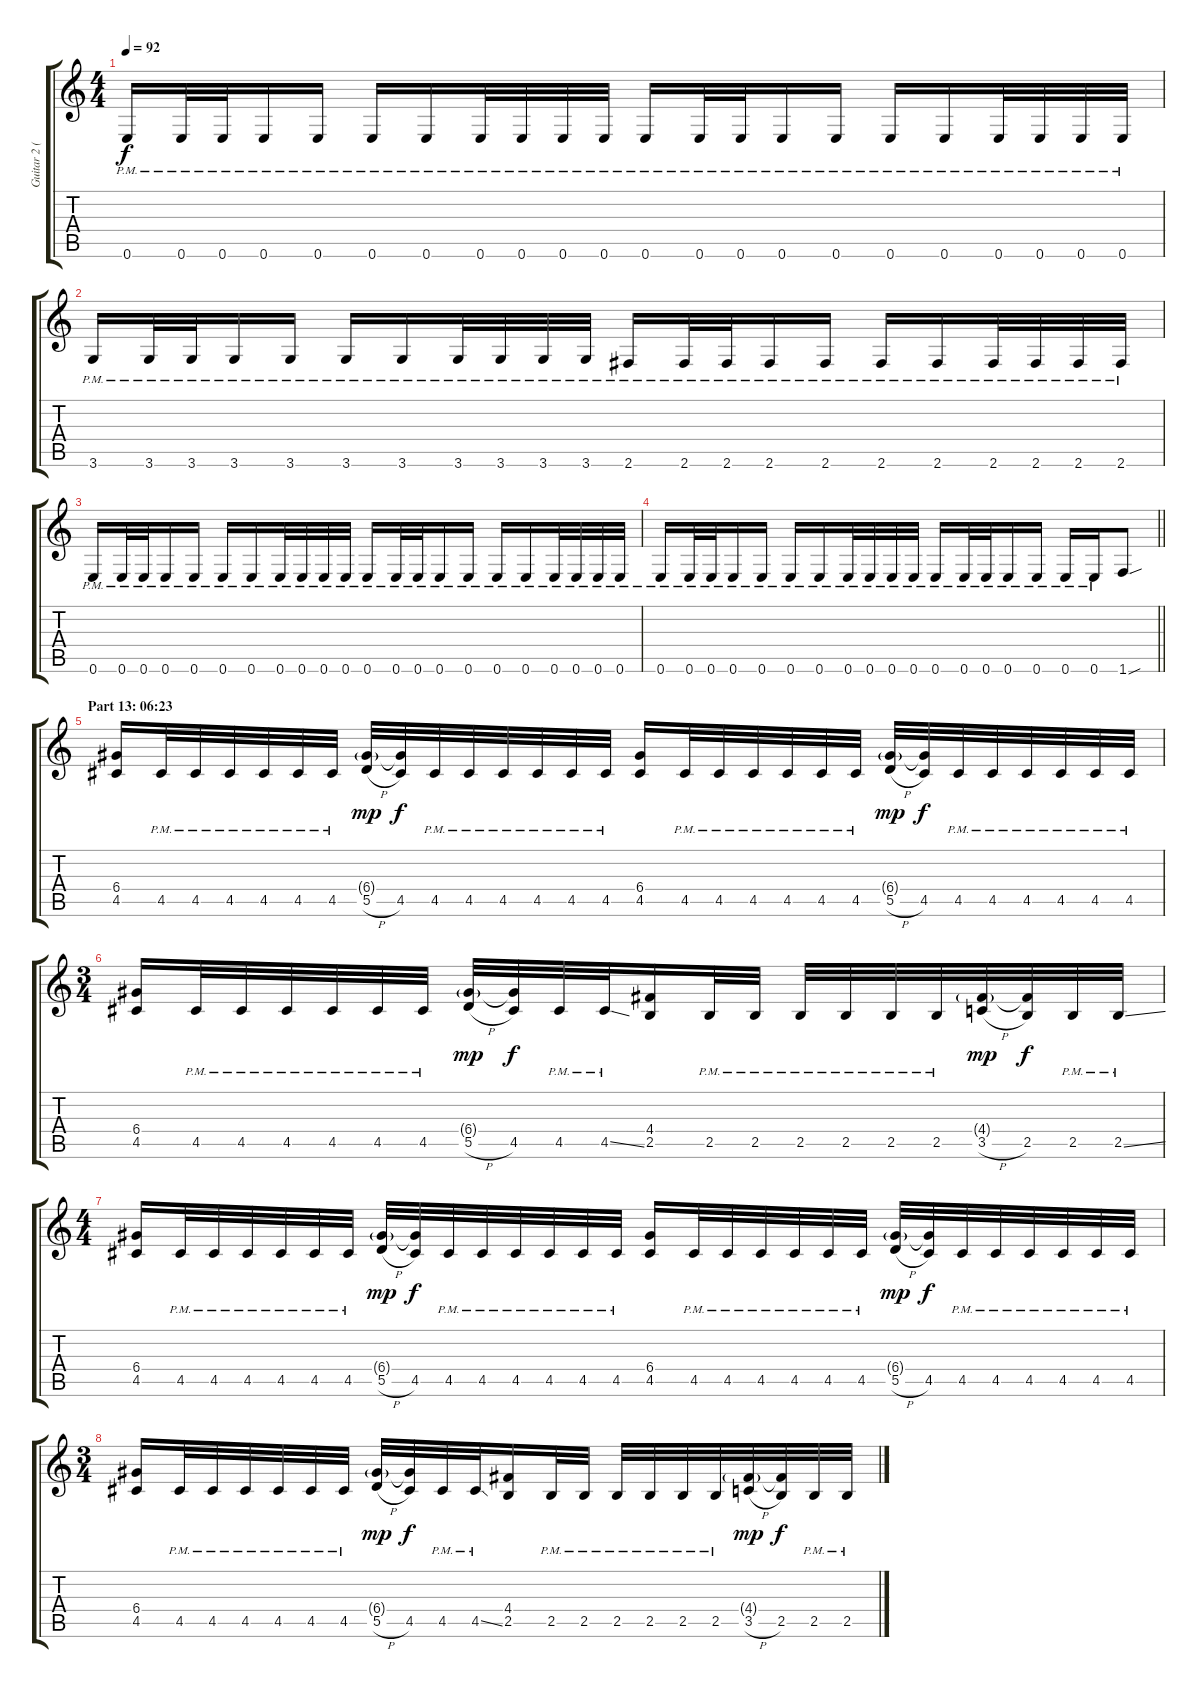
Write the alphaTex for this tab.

\track ("Guitar 2 (Distortion)" "Guitar 2 (") {instrument distortionguitar}
\staff {score tabs}
\tuning (E4 B3 G3 D3 A2 E2) {hide}
\ts (4 4)
\tempo 92
\clef g2
\ks c
0.6{pm}.16{dy f} 0.6{pm}.32 0.6{pm}.32 0.6{pm}.16 0.6{pm}.16 0.6{pm}.16 0.6{pm}.16 0.6{pm}.32 0.6{pm}.32 0.6{pm}.32 0.6{pm}.32 0.6{pm}.16 0.6{pm}.32 0.6{pm}.32 0.6{pm}.16 0.6{pm}.16 0.6{pm}.16 0.6{pm}.16 0.6{pm}.32 0.6{pm}.32 0.6{pm}.32 0.6{pm}.32 |
3.6{pm}.16 3.6{pm}.32 3.6{pm}.32 3.6{pm}.16 3.6{pm}.16 3.6{pm}.16 3.6{pm}.16 3.6{pm}.32 3.6{pm}.32 3.6{pm}.32 3.6{pm}.32 2.6{pm}.16 2.6{pm}.32 2.6{pm}.32 2.6{pm}.16 2.6{pm}.16 2.6{pm}.16 2.6{pm}.16 2.6{pm}.32 2.6{pm}.32 2.6{pm}.32 2.6{pm}.32 |
0.6{pm}.16 0.6{pm}.32 0.6{pm}.32 0.6{pm}.16 0.6{pm}.16 0.6{pm}.16 0.6{pm}.16 0.6{pm}.32 0.6{pm}.32 0.6{pm}.32 0.6{pm}.32 0.6{pm}.16 0.6{pm}.32 0.6{pm}.32 0.6{pm}.16 0.6{pm}.16 0.6{pm}.16 0.6{pm}.16 0.6{pm}.32 0.6{pm}.32 0.6{pm}.32 0.6{pm}.32 |
\barLineRight lightlight
0.6{pm}.16 0.6{pm}.32 0.6{pm}.32 0.6{pm}.16 0.6{pm}.16 0.6{pm}.16 0.6{pm}.16 0.6{pm}.32 0.6{pm}.32 0.6{pm}.32 0.6{pm}.32 0.6{pm}.16 0.6{pm}.32 0.6{pm}.32 0.6{pm}.16 0.6{pm}.16 0.6{pm}.16 0.6{pm}.16 1.6{sou}.8 |
\section ("" "Part 13: 06:23")
(6.4 4.5).16 4.5{pm}.32 4.5{pm}.32 4.5{pm}.32 4.5{pm}.32 4.5{pm}.32 4.5{pm}.32 (6.4{g} 5.5{h}).32{dy mp} (6.4{t} 4.5).32{dy f} 4.5{pm}.32 4.5{pm}.32 4.5{pm}.32 4.5{pm}.32 4.5{pm}.32 4.5{pm}.32 (6.4 4.5).16 4.5{pm}.32 4.5{pm}.32 4.5{pm}.32 4.5{pm}.32 4.5{pm}.32 4.5{pm}.32 (6.4{g} 5.5{h}).32{dy mp} (6.4{t} 4.5).32{dy f} 4.5{pm}.32 4.5{pm}.32 4.5{pm}.32 4.5{pm}.32 4.5{pm}.32 4.5{pm}.32 |
\ts (3 4)
(6.4 4.5).16 4.5{pm}.32 4.5{pm}.32 4.5{pm}.32 4.5{pm}.32 4.5{pm}.32 4.5{pm}.32 (6.4{g} 5.5{h}).32{dy mp} (6.4{t} 4.5).32{dy f} 4.5{pm}.32 4.5{ss pm}.32 (4.4 2.5).16 2.5{pm}.32 2.5{pm}.32 2.5{pm}.32 2.5{pm}.32 2.5{pm}.32 2.5{pm}.32 (4.4{g} 3.5{h}).32{dy mp} (4.4{t} 2.5).32{dy f} 2.5{pm}.32 2.5{ss pm}.32 |
\ts (4 4)
(6.4 4.5).16 4.5{pm}.32 4.5{pm}.32 4.5{pm}.32 4.5{pm}.32 4.5{pm}.32 4.5{pm}.32 (6.4{g} 5.5{h}).32{dy mp} (6.4{t} 4.5).32{dy f} 4.5{pm}.32 4.5{pm}.32 4.5{pm}.32 4.5{pm}.32 4.5{pm}.32 4.5{pm}.32 (6.4 4.5).16 4.5{pm}.32 4.5{pm}.32 4.5{pm}.32 4.5{pm}.32 4.5{pm}.32 4.5{pm}.32 (6.4{g} 5.5{h}).32{dy mp} (6.4{t} 4.5).32{dy f} 4.5{pm}.32 4.5{pm}.32 4.5{pm}.32 4.5{pm}.32 4.5{pm}.32 4.5{pm}.32 |
\ts (3 4)
(6.4 4.5).16 4.5{pm}.32 4.5{pm}.32 4.5{pm}.32 4.5{pm}.32 4.5{pm}.32 4.5{pm}.32 (6.4{g} 5.5{h}).32{dy mp} (6.4{t} 4.5).32{dy f} 4.5{pm}.32 4.5{ss pm}.32 (4.4 2.5).16 2.5{pm}.32 2.5{pm}.32 2.5{pm}.32 2.5{pm}.32 2.5{pm}.32 2.5{pm}.32 (4.4{g} 3.5{h}).32{dy mp} (4.4{t} 2.5).32{dy f} 2.5{pm}.32 2.5{ss pm}.32
